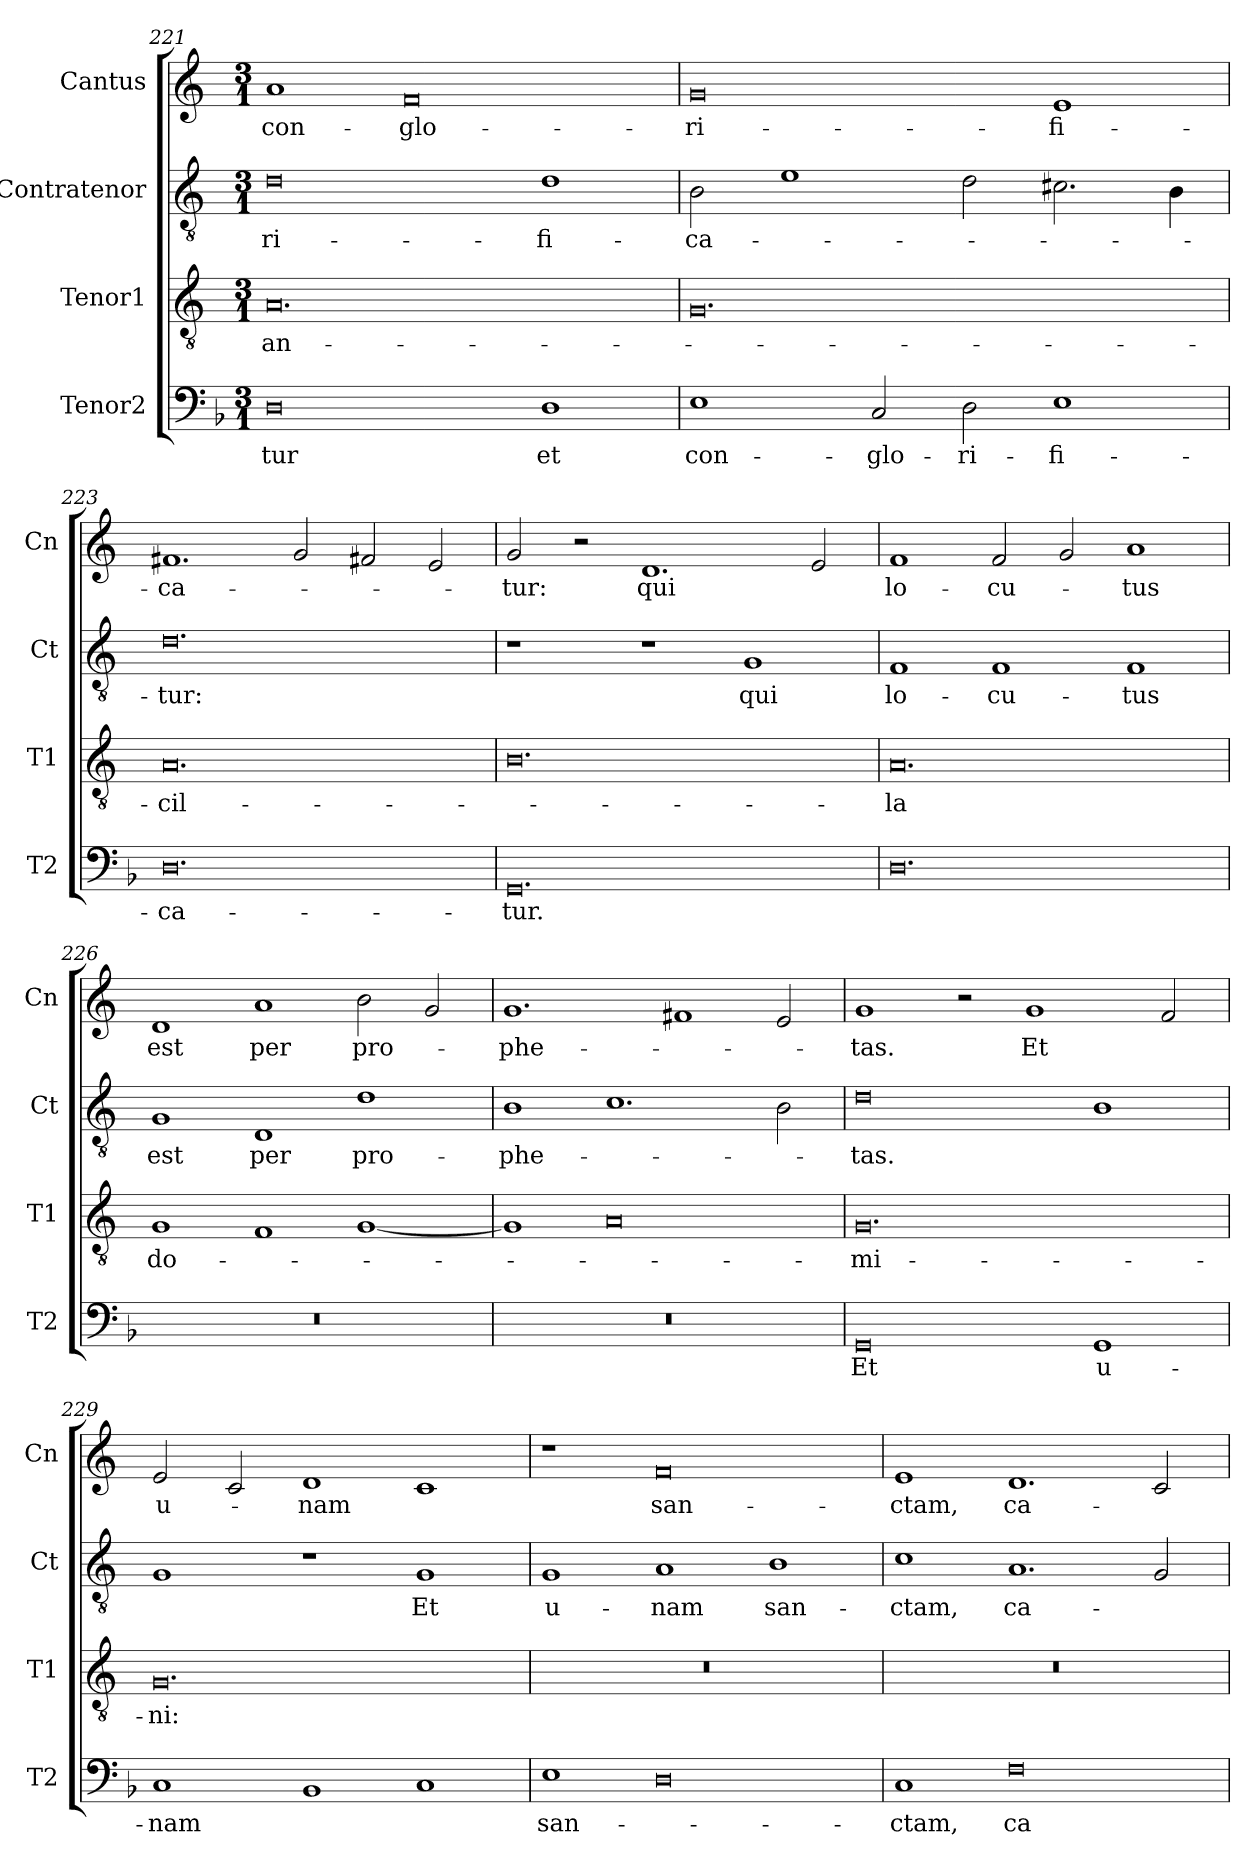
**kern	**text	**kern	**text	**kern	**text	**kern	**text
*part4	*part4	*part3	*part3	*part2	*part2	*part1	*part1
*staff4	*staff4	*staff3	*staff3	*staff2	*staff2	*staff1	*staff1
*I"Tenor2	*	*I"Tenor1	*	*I"Contratenor	*	*I"Cantus	*
*I'T2	*	*I'T1	*	*I'Ct	*	*I'Cn	*
*clefF4	*	*clefGv2	*	*clefGv2	*	*clefG2	*
*k[b-]	*	*k[]	*	*k[]	*	*k[]	*
*M3/1	*	*M3/1	*	*M3/1	*	*M3/1	*
=221	=221	=221	=221	=221	=221	=221	=221
0D	-tur	0.A	an-	0d	-ri-	1a	con-
.	.	.	.	.	.	0f	-glo-
1D	et	.	.	1d	-fi-	.	.
=222	=222	=222	=222	=222	=222	=222	=222
1E	con-	0.G	.	2B\	-ca-	0g	-ri-
.	.	.	.	1e	.	.	.
2C/	-glo-	.	.	.	.	.	.
2D\	-ri-	.	.	2d\	.	.	.
1E	-fi-	.	.	2.c#X\	.	1e	-fi-
.	.	.	.	4B\	.	.	.
=223	=223	=223	=223	=223	=223	=223	=223
0.D	-ca-	0.A	-cil-	0.d	-tur:	1.f#X	-ca-
.	.	.	.	.	.	2g/	.
.	.	.	.	.	.	2f#X/	.
.	.	.	.	.	.	2e/	.
=224	=224	=224	=224	=224	=224	=224	=224
0.GG	-tur.	0.B	.	1r	.	2g/	-tur:
.	.	.	.	.	.	2r	.
.	.	.	.	1r	.	1.d	qui
.	.	.	.	1G	qui	.	.
.	.	.	.	.	.	2e/	.
=225	=225	=225	=225	=225	=225	=225	=225
0.D	.	0.A	-la	1F	lo-	1f	lo-
.	.	.	.	1F	-cu-	2f/	-cu-
.	.	.	.	.	.	2g/	.
.	.	.	.	1F	-tus	1a	-tus
=226	=226	=226	=226	=226	=226	=226	=226
0.r	.	1G	do-	1G	est	1d	est
.	.	1F	.	1D	per	1a	per
.	.	[1G	.	1d	pro-	2b\	pro-
.	.	.	.	.	.	2g/	.
=227	=227	=227	=227	=227	=227	=227	=227
0.r	.	1G]	.	1B	-phe-	1.g	-phe-
.	.	0A	.	1.c	.	.	.
.	.	.	.	.	.	1f#X	.
.	.	.	.	2B\	.	2e/	.
=228	=228	=228	=228	=228	=228	=228	=228
0GG	Et	0.G	-mi-	0d	-tas.	1g	-tas.
.	.	.	.	.	.	2r	.
.	.	.	.	.	.	1g	Et
1GG	u-	.	.	1B	.	.	.
.	.	.	.	.	.	2f/	.
=229	=229	=229	=229	=229	=229	=229	=229
1C	-nam	0.G	-ni:	1G	.	2e/	u-
.	.	.	.	.	.	2c/	.
1BB-	.	.	.	1r	.	1d	-nam
1C	.	.	.	1G	Et	1c	.
=230	=230	=230	=230	=230	=230	=230	=230
1E	san-	0.r	.	1G	u-	1r	.
0D	.	.	.	1A	-nam	0f	san-
.	.	.	.	1B	san-	.	.
=231	=231	=231	=231	=231	=231	=231	=231
1C	-ctam,	0.r	.	1c	-ctam,	1e	-ctam,
0F	ca-	.	.	1.A	ca-	1.d	ca-
.	.	.	.	2G/	.	2c/	.
=	=	=	=	=	=	=	=
*-	*-	*-	*-	*-	*-	*-	*-
